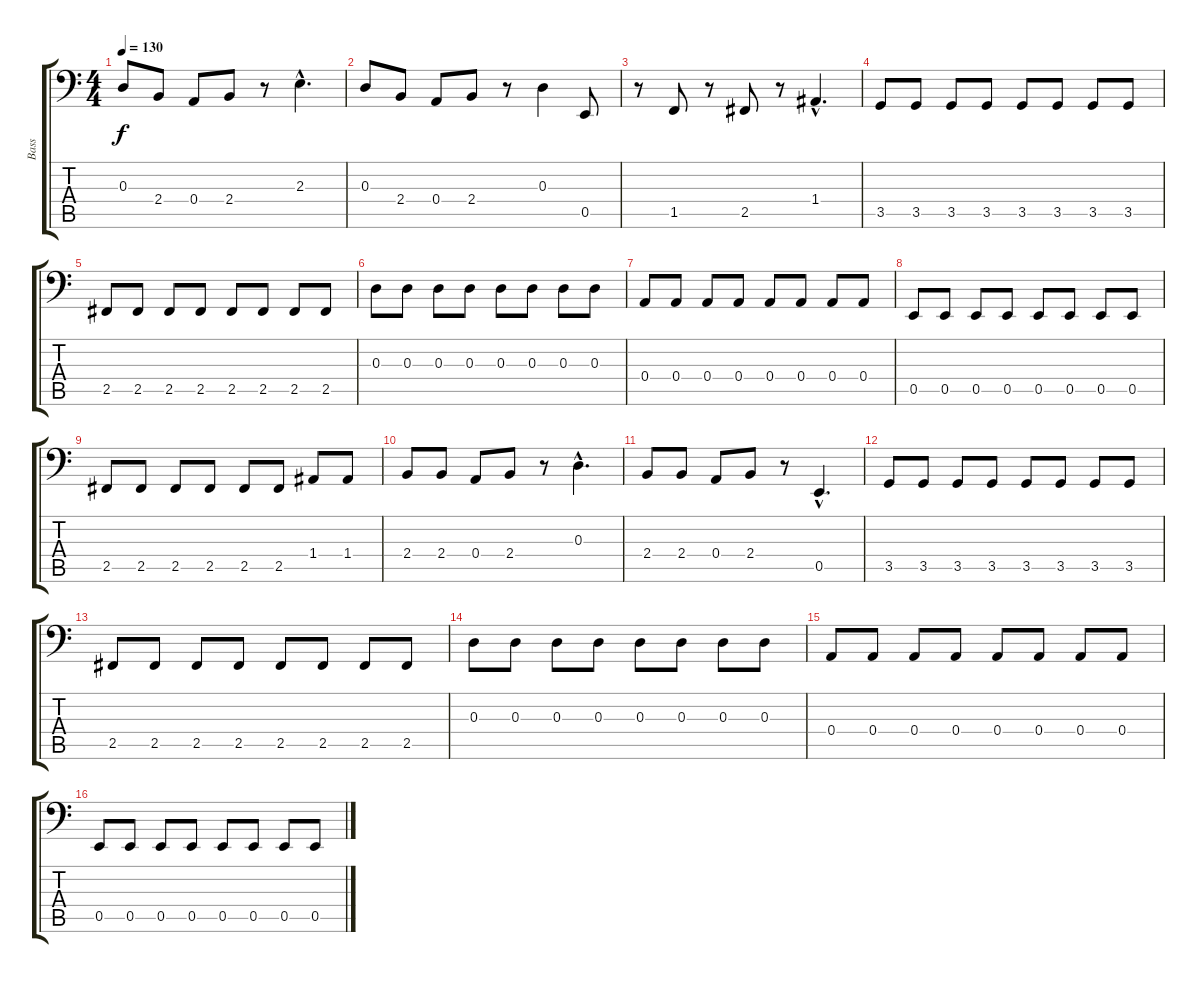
\track ("Bass" "Bass") {instrument fretlessbass}
\staff {score tabs}
\tuning (C3 G2 D2 A1 E1 B0) {hide}
\ts (4 4)
\tempo 130
\clef f4
\ks c
0.3.8{dy f} 2.4.8 0.4.8 2.4.8 r.8 2.3{hac}.4{d} |
0.3.8 2.4.8 0.4.8 2.4.8 r.8 0.3.4 0.5.8 |
r.8 1.5.8 r.8 2.5.8 r.8 1.4{hac}.4{d} |
3.5.8 3.5.8 3.5.8 3.5.8 3.5.8 3.5.8 3.5.8 3.5.8 |
2.5.8 2.5.8 2.5.8 2.5.8 2.5.8 2.5.8 2.5.8 2.5.8 |
0.3.8 0.3.8 0.3.8 0.3.8 0.3.8 0.3.8 0.3.8 0.3.8 |
0.4.8 0.4.8 0.4.8 0.4.8 0.4.8 0.4.8 0.4.8 0.4.8 |
0.5.8 0.5.8 0.5.8 0.5.8 0.5.8 0.5.8 0.5.8 0.5.8 |
2.5.8 2.5.8 2.5.8 2.5.8 2.5.8 2.5.8 1.4.8 1.4.8 |
2.4.8 2.4.8 0.4.8 2.4.8 r.8 0.3{hac}.4{d} |
2.4.8 2.4.8 0.4.8 2.4.8 r.8 0.5{hac}.4{d} |
3.5.8 3.5.8 3.5.8 3.5.8 3.5.8 3.5.8 3.5.8 3.5.8 |
2.5.8 2.5.8 2.5.8 2.5.8 2.5.8 2.5.8 2.5.8 2.5.8 |
0.3.8 0.3.8 0.3.8 0.3.8 0.3.8 0.3.8 0.3.8 0.3.8 |
0.4.8 0.4.8 0.4.8 0.4.8 0.4.8 0.4.8 0.4.8 0.4.8 |
0.5.8 0.5.8 0.5.8 0.5.8 0.5.8 0.5.8 0.5.8 0.5.8
